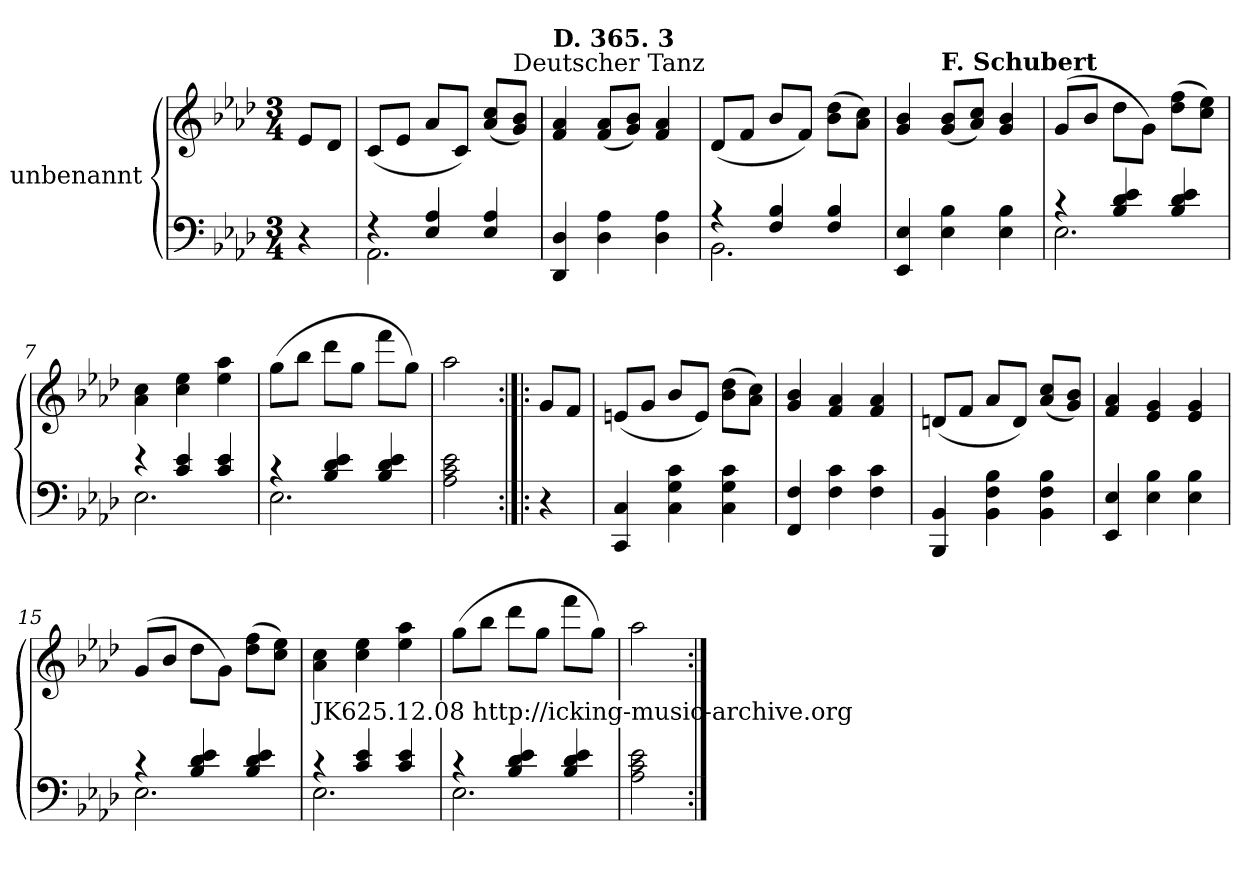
**kern	**kern
*part1	*part1
*staff2	*staff1
*I"unbenannt	*
*clefF4	*clefG2
*k[b-e-a-d-]	*k[b-e-a-d-]
*M3/4	*M3/4
=1	=1
4r	8e-/L
.	8d-/J
=2	=2
*^	*
4r	2.AA-\	(8c/L
.	.	8e-/J
4E-/ 4A-/	.	8a-/L
.	.	8c/J)
4E-/ 4A-/	.	(8a-/ 8cc/L
!	!	!LO:TX:a:t=Deutscher Tanz
.	.	8g/ 8b-/J)
=3	=3	=3
!	!	!LO:TX:a:B:t=D. 365. 3
4DD-/ 4D-/	4ryy	4f/ 4a-/
4ryy	4D-\ 4A-\	(8f/ 8a-/L
.	.	8g/ 8b-/J)
4ryy	4D-\ 4A-\	4f/ 4a-/
=4	=4	=4
4r	2.BB-\	(8d-/L
.	.	8f/J
4F/ 4B-/	.	8b-/L
.	.	8f/J)
4F/ 4B-/	.	(8b-\ 8dd-\L
.	.	8a-\ 8cc\J)
!!LO:LB:g=z
=5	=5	=5
4EE-/ 4E-/	4ryy	4g/ 4b-/
!	!	!LO:TX:a:B:t=F. Schubert
4ryy	4E-\ 4B-\	(8g/ 8b-/L
.	.	8a-/ 8cc/J)
4ryy	4E-\ 4B-\	4g/ 4b-/
!!LO:LB:g=z
=6	=6	=6
4r	2.E-\	(8g/L
.	.	8b-/J
4B-/ 4d-/ 4e-/	.	8dd-\L
.	.	8g\J)
4B-/ 4d-/ 4e-/	.	(8dd-\ 8ff\L
.	.	8cc\ 8ee-\J)
=7	=7	=7
4r	2.E-\	4a-\ 4cc\
4c/ 4e-/	.	4cc\ 4ee-\
4c/ 4e-/	.	4ee-\ 4aa-\
=8	=8	=8
4r	2.E-\	(8gg\L
.	.	8bb-\J
4B-/ 4d-/ 4e-/	.	8ddd-\L
.	.	8gg\J
4B-/ 4d-/ 4e-/	.	8fff\L
.	.	8gg\J)
*v	*v	*
=9	=9
2A-\ 2c\ 2e-\	2aa-\
=10:|!|:	=10:|!|:
4r	8g/L
.	8f/J
!!LO:LB:g=z
=11	=11
4CC/ 4C/	(8en/L
.	8g/J
4C\ 4G\ 4c\	8b-/L
.	8e/J)
4C\ 4G\ 4c\	(8b-\ 8dd-\L
.	8a-\ 8cc\J)
=12	=12
4FF/ 4F/	4g/ 4b-/
4F\ 4c\	4f/ 4a-/
4F\ 4c\	4f/ 4a-/
!!LO:LB:g=z
=13	=13
4BBB-/ 4BB-/	(8dn/L
.	8f/J
4BB-\ 4F\ 4B-\	8a-/L
.	8d/J)
4BB-\ 4F\ 4B-\	(8a-/ 8cc/L
.	8g/ 8b-/J)
=14	=14
4EE-/ 4E-/	4f/ 4a-/
4E-\ 4B-\	4e-/ 4g/
4E-\ 4B-\	4e-/ 4g/
=15	=15
*^	*
4r	2.E-\	(8g/L
.	.	8b-/J
4B-/ 4d-/ 4e-/	.	8dd-\L
.	.	8g\J)
4B-/ 4d-/ 4e-/	.	(8dd-\ 8ff\L
.	.	8cc\ 8ee-\J)
=16	=16	=16
!LO:TX:a:t=JK625.12.08 http&colon;//icking-music-archive.org	!	!
4r	2.E-\	4a-\ 4cc\
4c/ 4e-/	.	4cc\ 4ee-\
4c/ 4e-/	.	4ee-\ 4aa-\
!!LO:PB:g=z
=17	=17	=17
4r	2.E-\	(8gg\L
.	.	8bb-\J
4B-/ 4d-/ 4e-/	.	8ddd-\L
.	.	8gg\J
4B-/ 4d-/ 4e-/	.	8fff\L
.	.	8gg\J)
*v	*v	*
=18	=18
2A-\ 2c\ 2e-\	2aa-\
=:|!	=:|!
*-	*-
